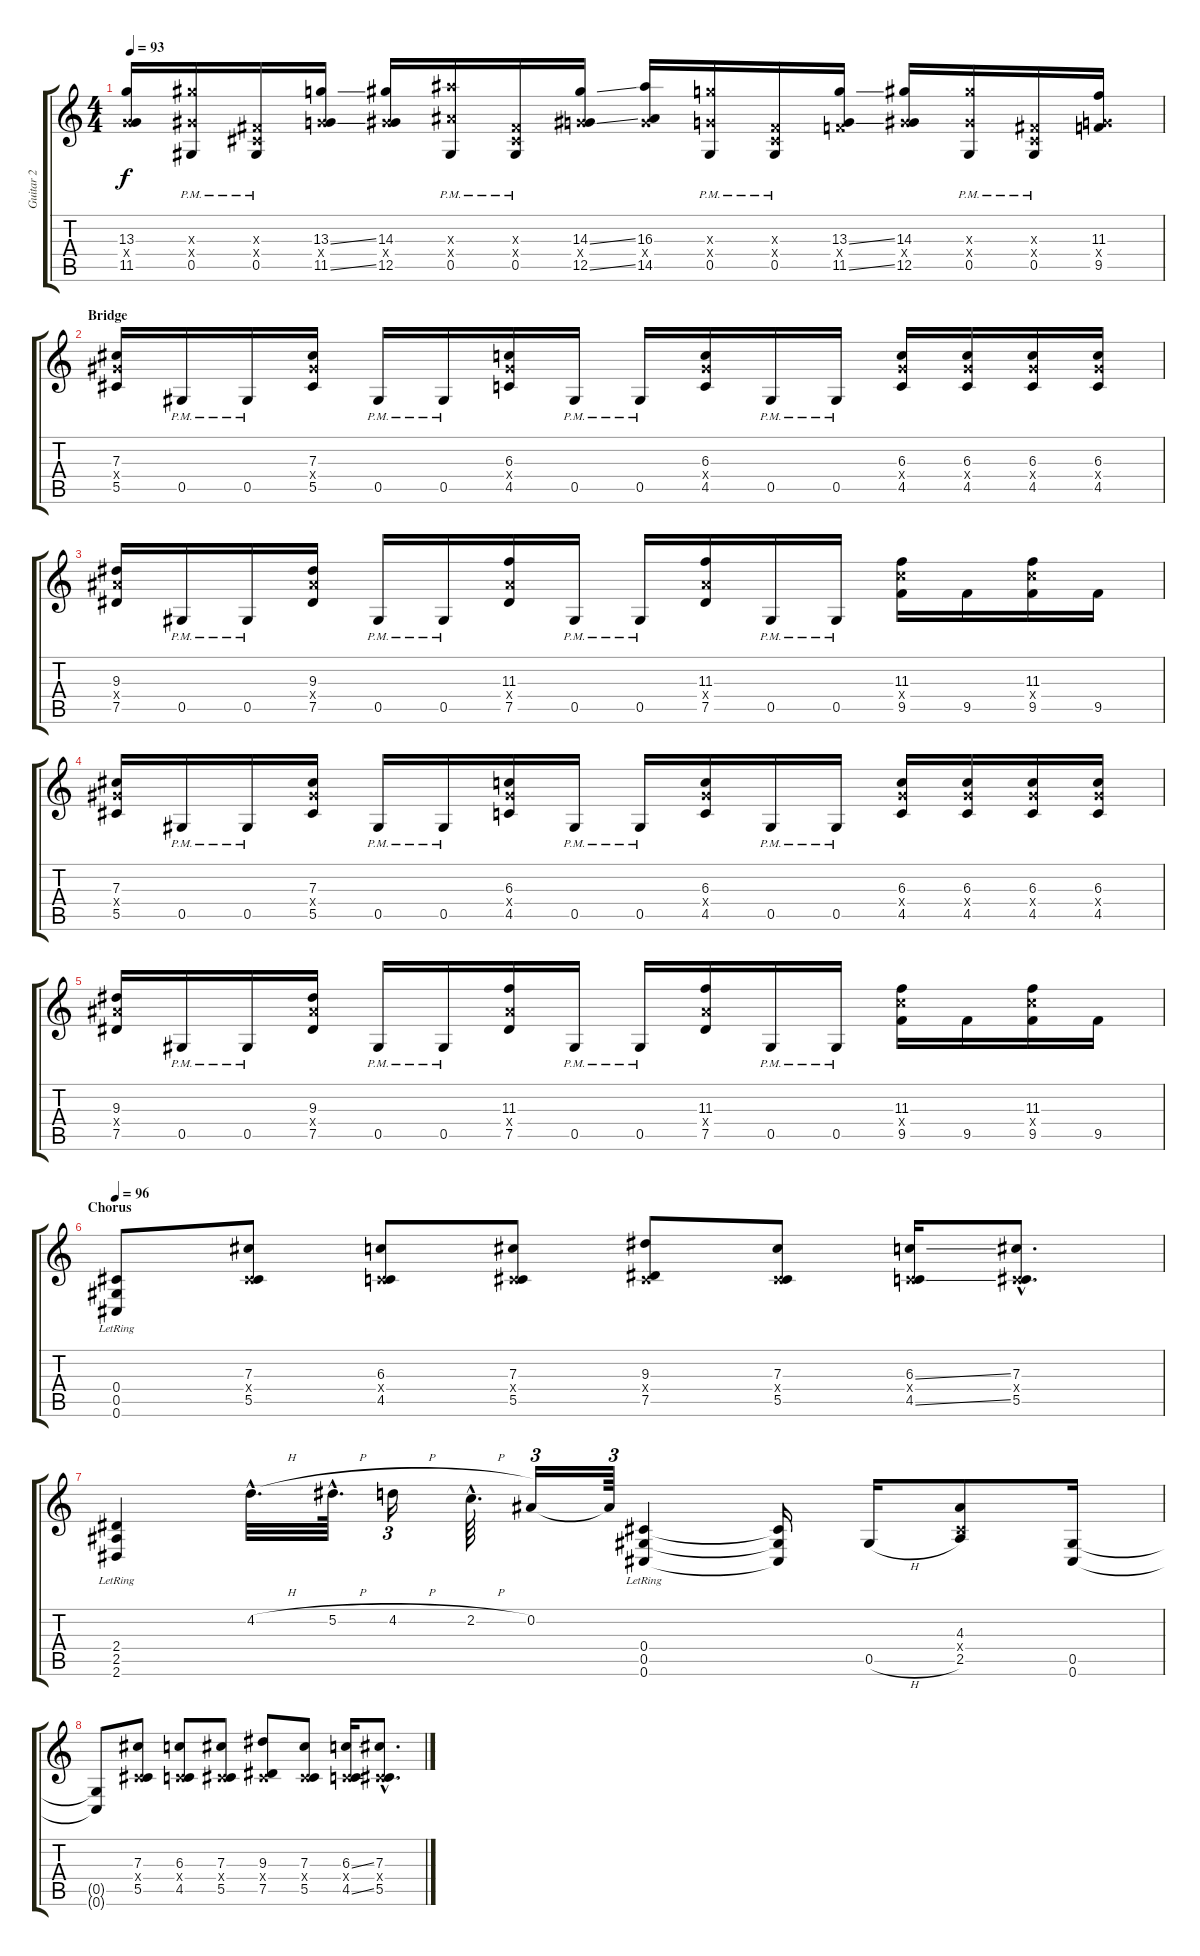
\track ("Guitar 2" "Guitar 2") {instrument distortionguitar}
\staff {score tabs}
\tuning (Eb4 Bb3 Gb3 Db3 Ab2 Db2) {hide}
\ts (4 4)
\tempo 93
\clef g2
\ks c
(13.3 6.4{x} 11.5).16{dy f} (14.3{x} 7.4{x} 0.5{pm}).16 (0.3{x} 0.4{x} 0.5{pm}).16 (13.3{ss} 6.4{x} 11.5{ss}).16 (14.3 7.4{x} 12.5).16 (16.3{x} 9.4{x} 0.5{pm}).16 (0.3{x} 0.4{x} 0.5{pm}).16 (14.3{ss} 6.4{x} 12.5{ss}).16 (16.3 7.4{x} 14.5).16 (13.3{x} 6.4{x} 0.5{pm}).16 (0.3{x} 0.4{x} 0.5{pm}).16 (13.3{ss} 4.4{x} 11.5{ss}).16 (14.3 6.4{x} 12.5).16 (14.3{x} 7.4{x} 0.5{pm}).16 (0.3{x} 0.4{x} 0.5{pm}).16 (11.3 6.4{x} 9.5).16 |
\section ("" "Bridge")
(7.3 7.4{x} 5.5).16 0.5{pm}.16 0.5{pm}.16 (7.3 7.4{x} 5.5).16 0.5{pm}.16 0.5{pm}.16 (6.3 7.4{x} 4.5).16 0.5{pm}.16 0.5{pm}.16 (6.3 7.4{x} 4.5).16 0.5{pm}.16 0.5{pm}.16 (6.3 7.4{x} 4.5).16 (6.3 7.4{x} 4.5).16 (6.3 7.4{x} 4.5).16 (6.3 7.4{x} 4.5).16 |
(9.3 9.4{x} 7.5).16 0.5{pm}.16 0.5{pm}.16 (9.3 9.4{x} 7.5).16 0.5{pm}.16 0.5{pm}.16 (11.3 9.4{x} 7.5).16 0.5{pm}.16 0.5{pm}.16 (11.3 9.4{x} 7.5).16 0.5{pm}.16 0.5{pm}.16 (11.3 11.4{x} 9.5).16 9.5.16 (11.3 11.4{x} 9.5).16 9.5.16 |
(7.3 7.4{x} 5.5).16 0.5{pm}.16 0.5{pm}.16 (7.3 7.4{x} 5.5).16 0.5{pm}.16 0.5{pm}.16 (6.3 7.4{x} 4.5).16 0.5{pm}.16 0.5{pm}.16 (6.3 7.4{x} 4.5).16 0.5{pm}.16 0.5{pm}.16 (6.3 7.4{x} 4.5).16 (6.3 7.4{x} 4.5).16 (6.3 7.4{x} 4.5).16 (6.3 7.4{x} 4.5).16 |
(9.3 9.4{x} 7.5).16 0.5{pm}.16 0.5{pm}.16 (9.3 9.4{x} 7.5).16 0.5{pm}.16 0.5{pm}.16 (11.3 9.4{x} 7.5).16 0.5{pm}.16 0.5{pm}.16 (11.3 9.4{x} 7.5).16 0.5{pm}.16 0.5{pm}.16 (11.3 11.4{x} 9.5).16 9.5.16 (11.3 11.4{x} 9.5).16 9.5.16 |
\section ("" "Chorus")
\tempo 96
(0.4 0.5 0.6{lr}).8 (7.3 0.4{x} 5.5).8 (6.3 0.4{x} 4.5).8 (7.3 0.4{x} 5.5).8 (9.3 0.4{x} 7.5).8 (7.3 0.4{x} 5.5).8 (6.3{ss} 0.4{x} 4.5{ss}).16 (7.3{hac} 0.4{hac x} 5.5{hac}).8{d} |
(2.4 2.5 2.6{lr}).4 4.2{h hac}.32{d} 5.2{h hac}.64{d} 4.2{h}.16{tu (3 2)} 2.2{h hac}.64{d} 0.2.16{tu (3 2)} 0.2{t}.64{tu (3 2)} (0.4 0.5 0.6{lr}).4 (0.4{t} 0.5{t} 0.6{t}).16 0.5{h}.16 (4.3 0.4{x} 2.5).8 (0.5 0.6).16 |
(0.5{t} 0.6{t}).8 (7.3 0.4{x} 5.5).8 (6.3 0.4{x} 4.5).8 (7.3 0.4{x} 5.5).8 (9.3 0.4{x} 7.5).8 (7.3 0.4{x} 5.5).8 (6.3{ss} 0.4{x} 4.5{ss}).16 (7.3{hac} 0.4{hac x} 5.5{hac}).8{d}
